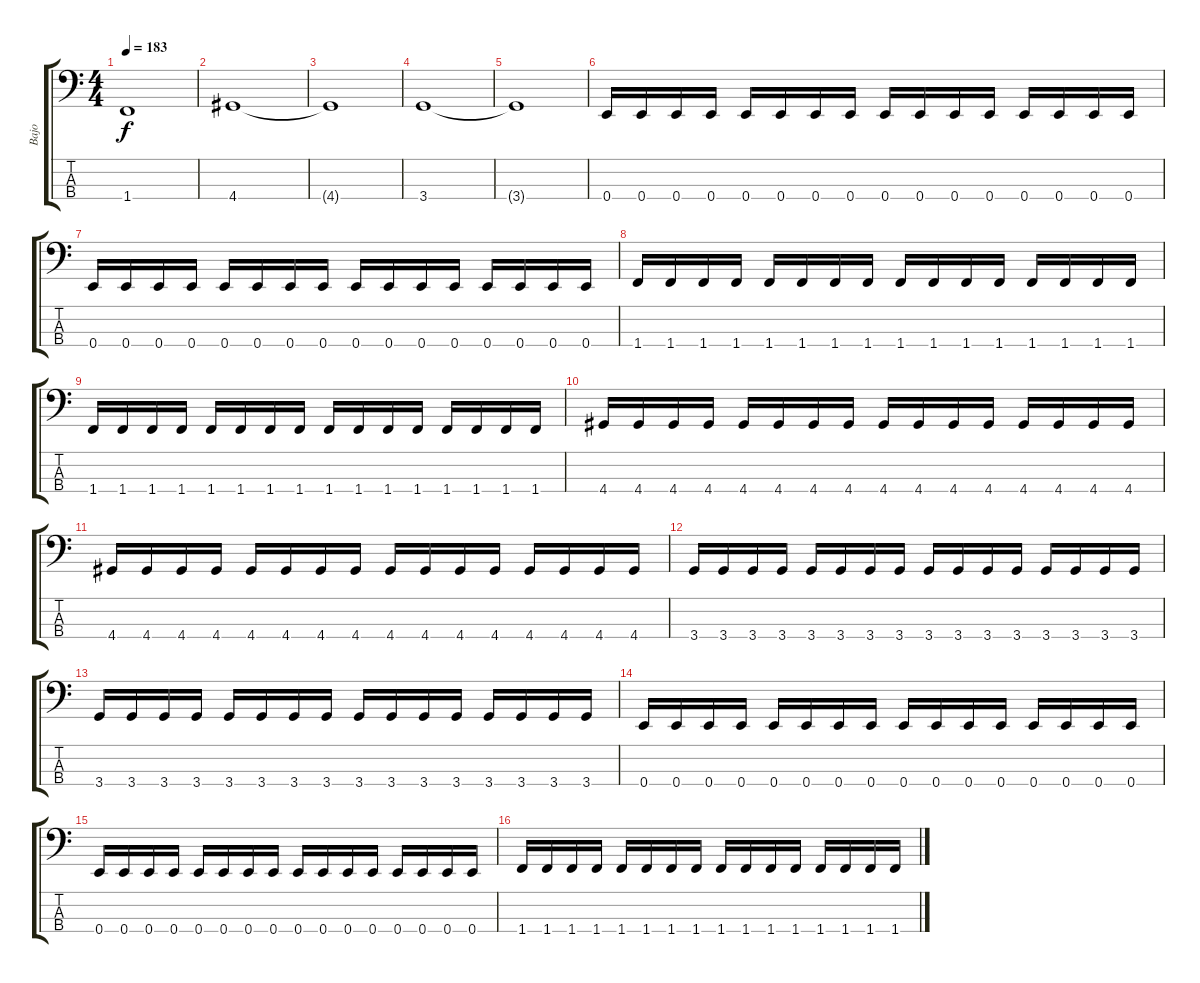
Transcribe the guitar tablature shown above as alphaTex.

\track ("Bajo" "Bajo") {instrument electricbasspick}
\staff {score tabs}
\tuning (G2 D2 A1 E1) {hide}
\ts (4 4)
\tempo 183
\clef f4
\ks c
1.4{t}.1{dy f} |
4.4.1 |
4.4{t}.1 |
3.4.1 |
3.4{t}.1 |
0.4.16 0.4.16 0.4.16 0.4.16 0.4.16 0.4.16 0.4.16 0.4.16 0.4.16 0.4.16 0.4.16 0.4.16 0.4.16 0.4.16 0.4.16 0.4.16 |
0.4.16 0.4.16 0.4.16 0.4.16 0.4.16 0.4.16 0.4.16 0.4.16 0.4.16 0.4.16 0.4.16 0.4.16 0.4.16 0.4.16 0.4.16 0.4.16 |
1.4.16 1.4.16 1.4.16 1.4.16 1.4.16 1.4.16 1.4.16 1.4.16 1.4.16 1.4.16 1.4.16 1.4.16 1.4.16 1.4.16 1.4.16 1.4.16 |
1.4.16 1.4.16 1.4.16 1.4.16 1.4.16 1.4.16 1.4.16 1.4.16 1.4.16 1.4.16 1.4.16 1.4.16 1.4.16 1.4.16 1.4.16 1.4.16 |
4.4.16 4.4.16 4.4.16 4.4.16 4.4.16 4.4.16 4.4.16 4.4.16 4.4.16 4.4.16 4.4.16 4.4.16 4.4.16 4.4.16 4.4.16 4.4.16 |
4.4.16 4.4.16 4.4.16 4.4.16 4.4.16 4.4.16 4.4.16 4.4.16 4.4.16 4.4.16 4.4.16 4.4.16 4.4.16 4.4.16 4.4.16 4.4.16 |
3.4.16 3.4.16 3.4.16 3.4.16 3.4.16 3.4.16 3.4.16 3.4.16 3.4.16 3.4.16 3.4.16 3.4.16 3.4.16 3.4.16 3.4.16 3.4.16 |
3.4.16 3.4.16 3.4.16 3.4.16 3.4.16 3.4.16 3.4.16 3.4.16 3.4.16 3.4.16 3.4.16 3.4.16 3.4.16 3.4.16 3.4.16 3.4.16 |
0.4.16 0.4.16 0.4.16 0.4.16 0.4.16 0.4.16 0.4.16 0.4.16 0.4.16 0.4.16 0.4.16 0.4.16 0.4.16 0.4.16 0.4.16 0.4.16 |
0.4.16 0.4.16 0.4.16 0.4.16 0.4.16 0.4.16 0.4.16 0.4.16 0.4.16 0.4.16 0.4.16 0.4.16 0.4.16 0.4.16 0.4.16 0.4.16 |
1.4.16 1.4.16 1.4.16 1.4.16 1.4.16 1.4.16 1.4.16 1.4.16 1.4.16 1.4.16 1.4.16 1.4.16 1.4.16 1.4.16 1.4.16 1.4.16
